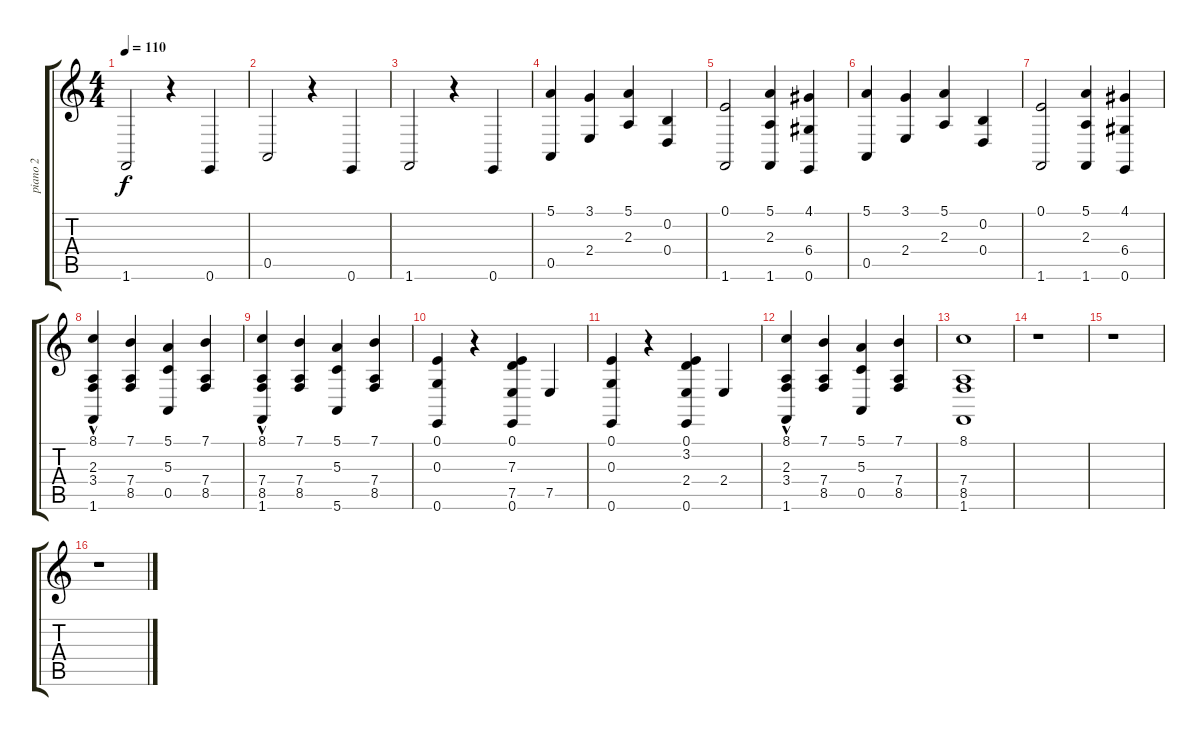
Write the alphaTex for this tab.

\track ("piano 2" "piano 2") {instrument acousticgrandpiano}
\staff {score tabs}
\tuning (E4 B3 G3 D3 A2 E2) {hide}
\ts (4 4)
\tempo 110
\clef g2
\ks c
1.6.2{dy f} r.4 0.6.4 |
0.5.2 r.4 0.6.4 |
1.6.2 r.4 0.6.4 |
(5.1 0.5).4 (3.1 2.4).4 (5.1 2.3).4 (0.2 0.4).4 |
(0.1 1.6).2 (5.1 2.3 1.6).4 (4.1 6.4 0.6).4 |
(5.1 0.5).4 (3.1 2.4).4 (5.1 2.3).4 (0.2 0.4).4 |
(0.1 1.6).2 (5.1 2.3 1.6).4 (4.1 6.4 0.6).4 |
(8.1 2.3 3.4 1.6{hac}).4 (7.1 7.4 8.5).4 (5.1 5.3 0.5).4 (7.1 7.4 8.5).4 |
(8.1 7.4 8.5 1.6{hac}).4 (7.1 7.4 8.5).4 (5.1 5.3 5.6).4 (7.1 7.4 8.5).4 |
(0.1 0.3 0.6).4 r.4 (0.1 7.3 7.5 0.6).4 7.5.4 |
(0.1 0.3 0.6).4 r.4 (0.1 3.2 2.4 0.6).4 2.4.4 |
(8.1 2.3 3.4 1.6{hac}).4 (7.1 7.4 8.5).4 (5.1 5.3 0.5).4 (7.1 7.4 8.5).4 |
(8.1 7.4 8.5 1.6).1 |
r.1 |
r.1 |
r.1
